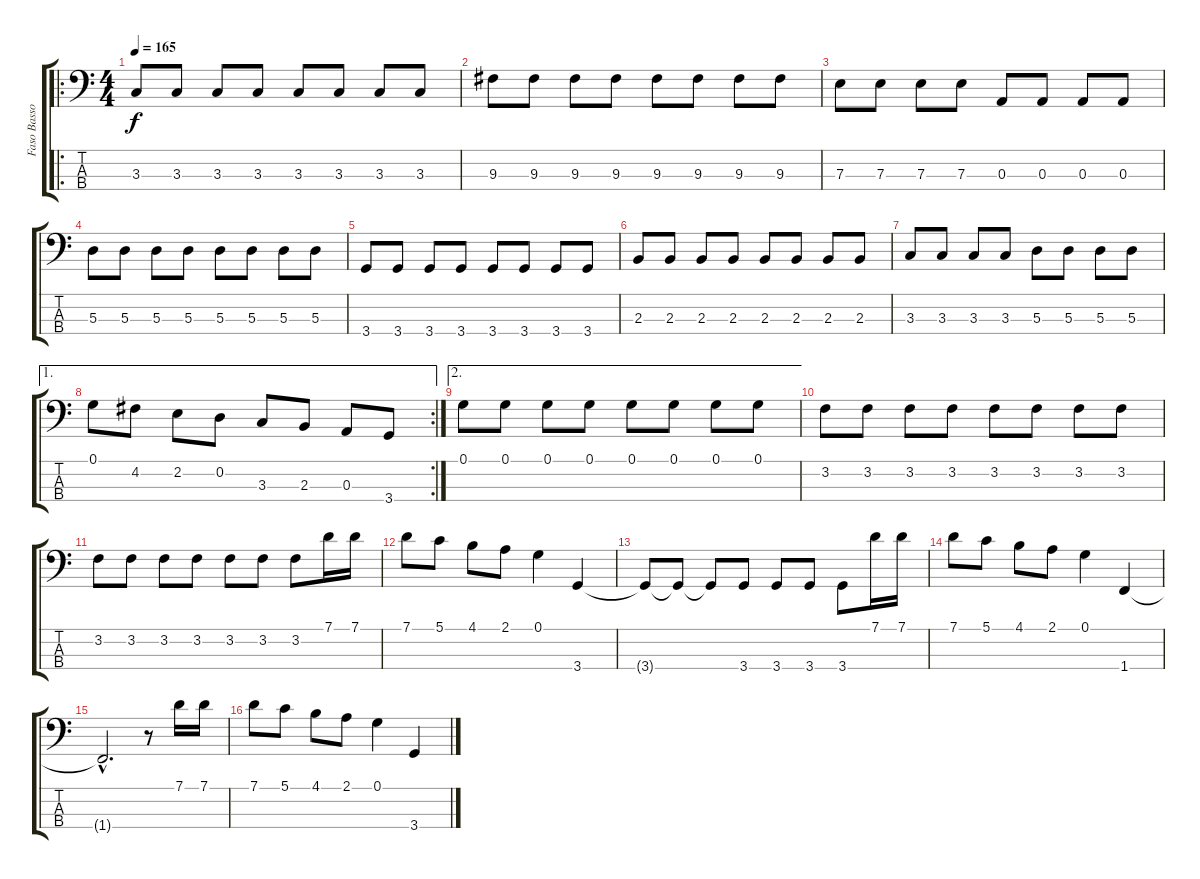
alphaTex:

\track ("Faso Basso" "Faso Basso") {instrument electricbasspick}
\staff {score tabs}
\tuning (G2 D2 A1 E1) {hide}
\ro
\ts (4 4)
\tempo 165
\clef f4
\ks c
3.3.8{dy f volume 13} 3.3.8 3.3.8 3.3.8 3.3.8 3.3.8 3.3.8 3.3.8 |
9.3.8 9.3.8 9.3.8 9.3.8 9.3.8 9.3.8 9.3.8 9.3.8 |
7.3.8 7.3.8 7.3.8 7.3.8 0.3.8 0.3.8 0.3.8 0.3.8 |
5.3.8 5.3.8 5.3.8 5.3.8 5.3.8 5.3.8 5.3.8 5.3.8 |
3.4.8 3.4.8 3.4.8 3.4.8 3.4.8 3.4.8 3.4.8 3.4.8 |
2.3.8 2.3.8 2.3.8 2.3.8 2.3.8 2.3.8 2.3.8 2.3.8 |
3.3.8 3.3.8 3.3.8 3.3.8 5.3.8 5.3.8 5.3.8 5.3.8 |
\ae 1
\rc 2
0.1.8 4.2.8 2.2.8 0.2.8 3.3.8 2.3.8 0.3.8 3.4.8 |
\ae 2
0.1.8 0.1.8 0.1.8 0.1.8 0.1.8 0.1.8 0.1.8 0.1.8 |
3.2.8 3.2.8 3.2.8 3.2.8 3.2.8 3.2.8 3.2.8 3.2.8 |
3.2.8 3.2.8 3.2.8 3.2.8 3.2.8 3.2.8 3.2.8 7.1.16 7.1.16 |
7.1.8 5.1.8 4.1.8 2.1.8 0.1.4 3.4.4 |
3.4{t}.8 3.4{t}.8 3.4{t}.8 3.4.8 3.4.8 3.4.8 3.4.8 7.1.16 7.1.16 |
7.1.8 5.1.8 4.1.8 2.1.8 0.1.4 1.4.4 |
1.4{hac t}.2{d} r.8 7.1.16 7.1.16 |
7.1.8 5.1.8 4.1.8 2.1.8 0.1.4 3.4{ss}.4
